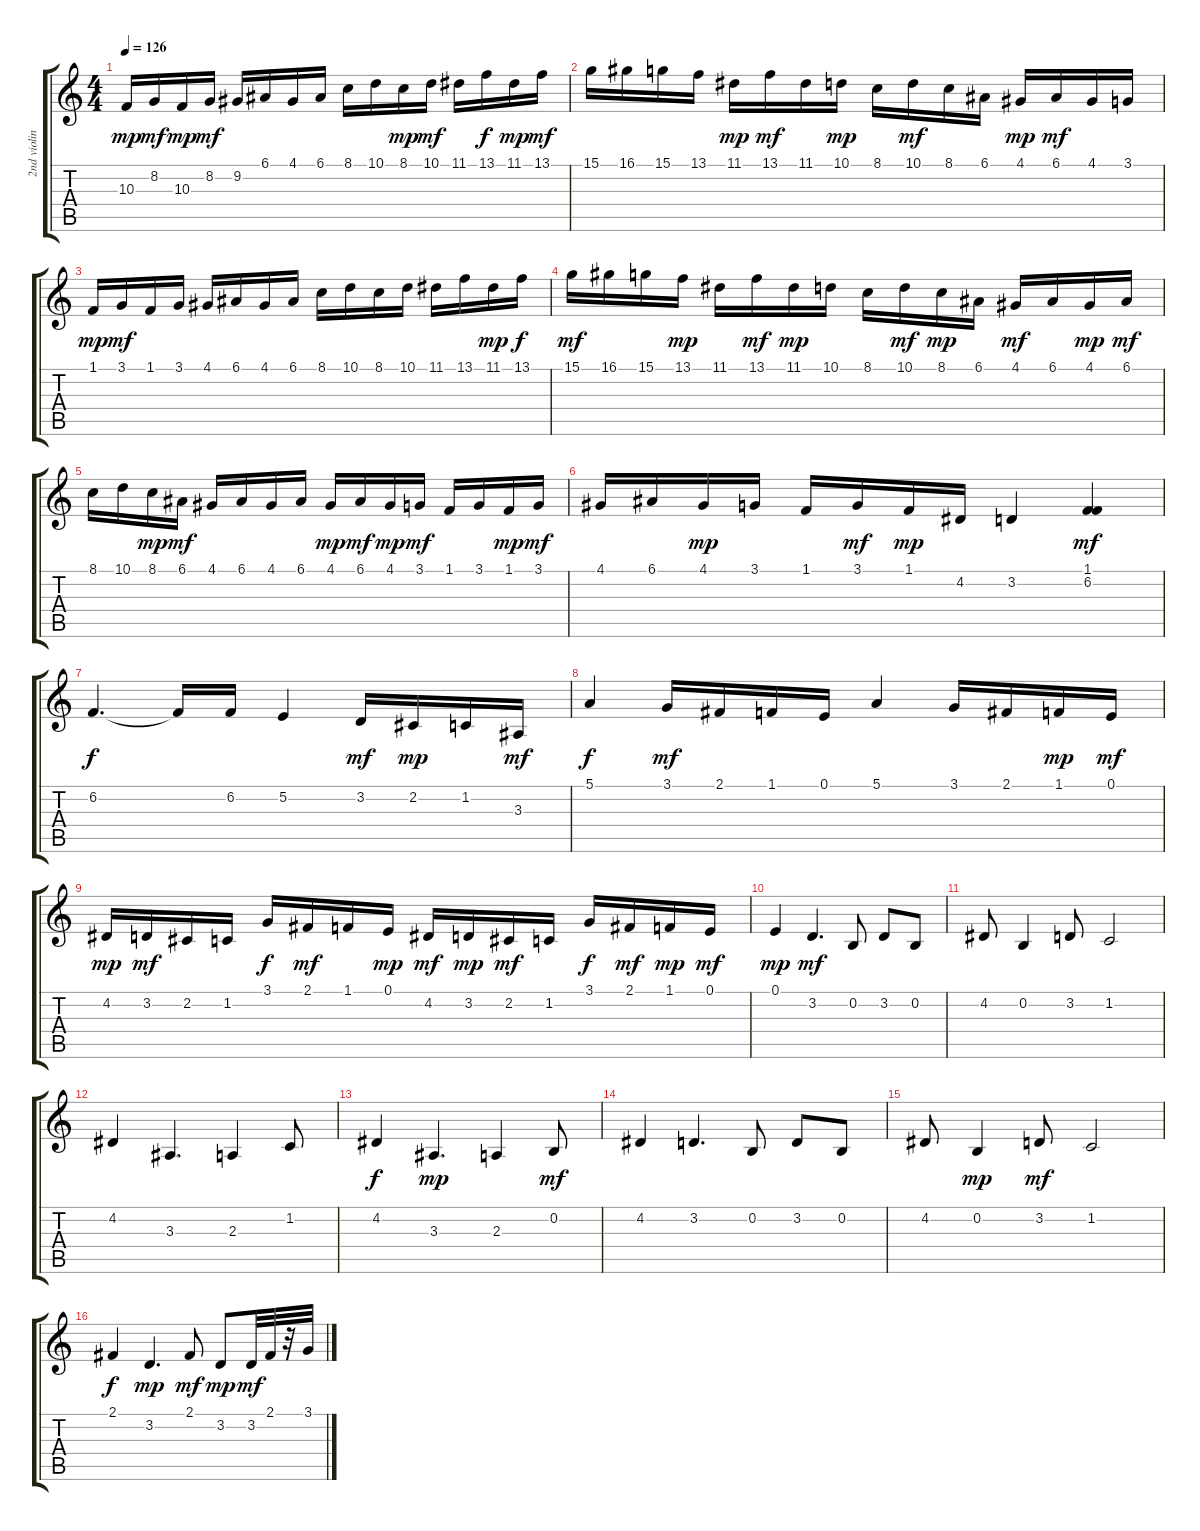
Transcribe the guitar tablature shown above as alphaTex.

\track ("2nd violin" "2nd violin") {instrument stringensemble1}
\staff {score tabs}
\tuning (E4 B3 G3 D3 A2 E2) {hide}
\ts (4 4)
\tempo 126
\clef g2
\ks c
10.3.16{dy mp} 8.2.16{dy mf} 10.3.16{dy mp} 8.2.16{dy mf} 9.2.16 6.1.16 4.1.16 6.1.16 8.1.16 10.1.16 8.1.16{dy mp} 10.1.16{dy mf} 11.1.16 13.1.16{dy f} 11.1.16{dy mp} 13.1.16{dy mf} |
15.1.16 16.1.16 15.1.16 13.1.16 11.1.16{dy mp} 13.1.16{dy mf} 11.1.16 10.1.16{dy mp} 8.1.16 10.1.16{dy mf} 8.1.16 6.1.16 4.1.16{dy mp} 6.1.16{dy mf} 4.1.16 3.1.16 |
1.1.16{dy mp} 3.1.16{dy mf} 1.1.16 3.1.16 4.1.16 6.1.16 4.1.16 6.1.16 8.1.16 10.1.16 8.1.16 10.1.16 11.1.16 13.1.16 11.1.16{dy mp} 13.1.16{dy f} |
15.1.16{dy mf} 16.1.16 15.1.16 13.1.16{dy mp} 11.1.16 13.1.16{dy mf} 11.1.16{dy mp} 10.1.16 8.1.16 10.1.16{dy mf} 8.1.16{dy mp} 6.1.16 4.1.16{dy mf} 6.1.16 4.1.16{dy mp} 6.1.16{dy mf} |
8.1.16 10.1.16 8.1.16{dy mp} 6.1.16{dy mf} 4.1.16 6.1.16 4.1.16 6.1.16 4.1.16{dy mp} 6.1.16{dy mf} 4.1.16{dy mp} 3.1.16{dy mf} 1.1.16 3.1.16 1.1.16{dy mp} 3.1.16{dy mf} |
4.1.16 6.1.16 4.1.16{dy mp} 3.1.16 1.1.16 3.1.16{dy mf} 1.1.16{dy mp} 4.2.16 3.2.4 (1.1 6.2).4{dy mf} |
6.2.4{d dy f} 6.2{t}.16 6.2.16 5.2.4 3.2.16{dy mf} 2.2.16{dy mp} 1.2.16 3.3.16{dy mf} |
5.1.4{dy f} 3.1.16{dy mf} 2.1.16 1.1.16 0.1.16 5.1.4 3.1.16 2.1.16 1.1.16{dy mp} 0.1.16{dy mf} |
4.2.16{dy mp} 3.2.16{dy mf} 2.2.16 1.2.16 3.1.16{dy f} 2.1.16{dy mf} 1.1.16 0.1.16{dy mp} 4.2.16{dy mf} 3.2.16{dy mp} 2.2.16{dy mf} 1.2.16 3.1.16{dy f} 2.1.16{dy mf} 1.1.16{dy mp} 0.1.16{dy mf} |
0.1.4{dy mp} 3.2.4{d dy mf} 0.2.8 3.2.8 0.2.8 |
4.2.8 0.2.4 3.2.8 1.2.2 |
4.2.4 3.3.4{d} 2.3.4 1.2.8 |
4.2.4{dy f} 3.3.4{d dy mp} 2.3.4 0.2.8{dy mf} |
4.2.4 3.2.4{d} 0.2.8 3.2.8 0.2.8 |
4.2.8 0.2.4{dy mp} 3.2.8{dy mf} 1.2.2 |
2.1.4{dy f} 3.2.4{d dy mp} 2.1.8{dy mf} 3.2.8{dy mp} 3.2.32{dy mf} 2.1.32 r.32 3.1.32
